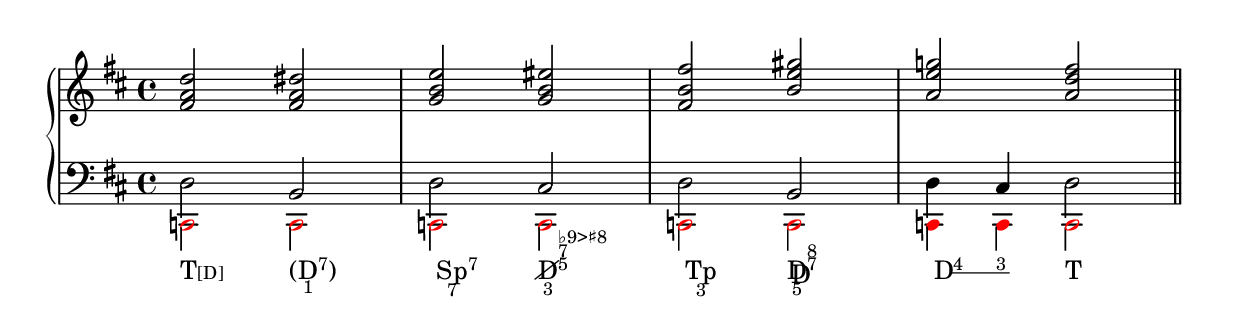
% cadenca-method-two.ly :- for demonstrating the use of harmonyli.ly
% Copyright (c) 2019 Karsten Reincke, 
%

% This file is distributed under the terms of the MIT license:
% --------------------------------------
% Copyright 2019 Karsten Reincke (Frankfurt)

% Permission is hereby granted, free of charge, to any person obtaining a copy 
% of this software and associated documentation files (the "Software"), to deal 
% in the Software without restriction, including without limitation the rights 
% to use, copy, modify, merge, publish, distribute, sublicense, and/or sell 
% copies of the Software, and to permit persons to whom the Software is 
% furnished to do so, subject to the following conditions:

% The above copyright notice and this permission notice shall be included in all 
% copies or substantial portions of the Software.

% THE SOFTWARE IS PROVIDED "AS IS", WITHOUT WARRANTY OF ANY KIND, EXPRESS OR 
% IMPLIED, INCLUDING BUT NOT LIMITED TO THE WARRANTIES OF MERCHANTABILITY, 
% FITNESS FOR A PARTICULAR PURPOSE AND NONINFRINGEMENT. IN NO EVENT SHALL THE 
% AUTHORS OR COPYRIGHT HOLDERS BE LIABLE FOR ANY CLAIM, DAMAGES OR OTHER 
% LIABILITY, WHETHER IN AN ACTION OF CONTRACT, TORT OR OTHERWISE, ARISING 
% FROM, OUT OF OR IN CONNECTION WITH THE SOFTWARE OR THE USE OR OTHER DEALINGS 
% IN THE SOFTWARE.

\version "2.18.2"
% harmonyli.ly :- a library for inserting Functional Harmony Analysis Symbols 
% into musical scores encoded in and created by LilyPOnd
%
% Copyright (c) 2019 Karsten Reincke, Frankfurt, Hans Blum
%
% This file is distributed either under the terms of the MIT license or under 
% the terms of the GPLv3 license. Feel free to choose the distribution method 
% you prefer by deleting the unsuitable licensing statement (Don't delete both): 
%
% (a) If you want to use it under the terms of the MIT license erase the 
%     following GPLv3 licensing statement:
% (b) If you want to use harmonyli.ly under the terms of the GPLv2 license
%      erase the following MIT license text
%
% GPLv3-Licensing Statement
% -------------------------

% This program is free software: you can redistribute it and/or modify
% it under the terms of the GNU General Public License as published by
% the Free Software Foundation, either version 3 of the License, or
% (at your option) any later version.

% This program is distributed in the hope that it will be useful,
% but WITHOUT ANY WARRANTY; without even the implied warranty of
% MERCHANTABILITY or FITNESS FOR A PARTICULAR PURPOSE.  See the
% GNU General Public License for more details.

% You should have received a copy of the GNU General Public License
% along with this program.  If not, see <https://www.gnu.org/licenses/>.

% MIT-License and Licensing Statement
% --------------------------------------
% Copyright 2019 Karsten Reincke, Frankfurt

% Permission is hereby granted, free of charge, to any person 
% obtaining a copy of this software and associated documentation 
% files (the "Software"), to deal in the Software without 
% restriction, including without limitation the rights to use, 
% copy, modify, merge, publish, distribute, sublicense, and/or sell 
% copies of the Software, and to permit persons to whom the 
% Software is furnished to do so, subject to the following conditions:

% The above copyright notice and this permission notice shall be 
% included in all copies or substantial portions of the Software.

% THE SOFTWARE IS PROVIDED "AS IS", WITHOUT WARRANTY OF ANY KIND, 
% EXPRESS OR IMPLIED, INCLUDING BUT NOT LIMITED TO THE WARRANTIES 
% OF MERCHANTABILITY, FITNESS FOR A PARTICULAR PURPOSE AND 
% NONINFRINGEMENT. IN NO EVENT SHALL THE AUTHORS OR COPYRIGHT 
% HOLDERS BE LIABLE FOR ANY CLAIM, DAMAGES OR OTHER LIABILITY, 
% WHETHER IN AN ACTION OF CONTRACT, TORT OR OTHERWISE, ARISING 
% FROM, OUT OF OR IN CONNECTION WITH THE SOFTWARE OR THE USE 
% OR OTHER DEALINGS IN THE SOFTWARE.
%
% Some Compliance Hints: 
% ----------------------
% (A) MIT Usage
% -------------
% (1) For using harmonyli.ly compliantly it is sufficient if the
% MIT license text is part of this file.
% (2) For modifying harmonyli.ly compliantly or for using part of
% it, it is sufficient if the MIT license text is included in 
% all copies or substantial portions
% (3) Under the terms of the MIT license you may use harmonyli.ly
% as part of your overarching work and you may distribute this
% overarching complex as whole under any license you want. But
% you may not erase the MIT license text in this file or in
% all derived files - just as the MIT license requires:
%
% The above copyright notice and this permission notice shall be 
% included in all copies or substantial portions of the Software.
%
% (B) GPLv3 Usage
% ---------------
% If you prefer to distribute harmonyli.ly under the terms of the
% GPLv3, then you have to fulfill all requirements of the GPLv3,
% especially those of §4 and §5 (strong copyleft effect and so on)
% and those of §6 (Conveying Non-Source Forms)
%
%%%%%%%%%%%%%%%%%%%%%%%%%%%%%%%%%%%%%%%%%%%%%%%%%%%%%%%%%%%%%%%%%%%%

% Reference to groundwork
% -----------------------
% harmonyli.ly heavily uses ideas and code of Klaus Blum's groundwork which has 
% been published in the 'Lilypond Snippet Repository':
% -> http://lsr.di.unimi.it/LSR/Item?id=967
%
% In a mail from Nov. the 4th 2019 Klaus Blum explicitly approved that he 
% a) distributes his code under the terms of the (American) public domain 
% b) agrees to use his file as groundwork for harmonyli.ly
% c) to distribute the result under the terms of of a dual-license: the user 
%    shall be enabled to choose whether he wants to use it under the terms
%   of the GPLv3 or the MIT
%
% Just as Klaus Blum's groundwork, also harmonyli.ly uses some explanations of 
% Neil Puttock by which he described the use text span engraver.
% -> http://www.mail-archive.com/lilypond-user%40gnu.org/msg60732.html
%%%%%%%%%%%%%%%%%%%%%%%%%%%%%%%%%%%%%%%%%%%%%%%%%%%%%%%%%%%%%%%%%%%%

\version "2.18.2"

%%%%%%%%%%%%%%%%%%%%%%%%%%%%%%%%%%%%%%%%%%%%%%%%%%%%%%%%%%%%%%%%%%%%%%
% Definition using the EBNF to formally describe the structure of a
% Functional Harmony Analysis Symbol ( = part of the functional harmony theory)
% 
% FHAS ::= {x},(cRS|RS),{DV} { BN }, { SN }, {AN, {AN, {AN, {AN, {AN}}}}}, {CT} {FS}
%
% cRS ::= RS,DV /* not separated by a blank */
%
%  RS ::= 'T' | 't' | 'S' | 's' | 'SS' | 'D' | 'd' | 'DD' 
%
%  DV ::= 'p' | 'P' | 'g' | 'G' | 
%
%   x ::= 'x' /* cross thought the RS */ 
%
%  BN ::= '1', ... ,'7'
%  SN ::= AN
%  AN ::= '1', ... ,'12'
%  CT ::= 'c', 'cis', ... 'h' | cRS
%
% Note: this is a syntactical definition. There is a semantical restriction
% which cannot easily be expressed by a context free grammar. The condition
% is 'AN1 < AN2 < AN3 < AN4 < AN5'. Therefore we only use the symbol AN
%
% Note: This definition also allows to express some a bit esoteric analyze 
% results like (Double Dominant or Double Sub dominant or Tonika,... relative
% counter relative) without no root tone / note. It depends on the context
% (and the viewpoint of the analyzer), which of them are semantically adequate.  
%%%%%%%%%%%%%%%%%%%%%%%%%%%%%%%%%%%%%%%%%%%%%%%%%%%%%%%%%%%%%%%%%%%%%%%%%%%

%%%%%%%%%%%%%%%%%%%%%%%%%%%%%%%%%%%%%%%%%%%%%%%%%%%%%%%%%%%%%%%%%%%%%%%%%%%
% Some implementation details:
% We refer to the parts of a RFS by the following identifiers:
%
%                                                        5 added note number = e | e5
%                                                        4 added note number = d | d4
%                                                        3 added note number = c | c3
%                           Sopran-Note-Number = S | SN  2 added note number = b | b2
%  fillstring = fsr | FSr   Riemann-Symbol = RS          1 added note number = a | a1  fillstring = fsr | FSr
%                           Bass-Note-Number = B | BN
% 
%
% This harmonyli.ly offers 3 interfaces:
%
% A) The basic method of harmonyli.ly is 'rfs' (riemann functional symbol). It 
% expects all elements of an RFS at a specific position and none of them may be 
% forgotten. If any of elements shall not be used, then the respective argument 
% must contain a "".
%
% Advantage: The analyzer gets the complete freedom to create his own version.
% Disadvantage: He must respect all details for not getting surprising results
% 
% B) The core method of harmonyli.ly is the method 'RFS'. It takes the naked 
% Riemann Symbol (like T, Tp, S, D, ...) and a list of pairs using the values of 
% BNoteKey, SNoteKey, ... as keys and as value any string / markup the user 
% wants to insert into the Riemann Function Symbol
%
% On this level, there exist 4 variants:
%   a) the method RFS - as described above
%   b) the method dRFS :- doubling the root RS symbol
%   c) the method xRFS :- crossing out the root RS symbol
%   d) the method xdRFS :- crossing out the doubled root RS symbol 
%
% Advantage: The analyzer may ignore the key value pairs he do not need.
% Disadvantage: He must know / respect the syntax of an association list
%
% C) Finally harmonyli.ly offers some often used instantiations of RFS
% as prepared functions
%
% Advantage: It is simple to insert such fixed RFS.
% Disadvantage: Not all RFS are delivered as fixed RFS
%%%%%%%%%%%%%%%%%%%%%%%%%%%%%%%%%%%%%%%%%%%%%%%%%%%%%%%%%%%%%%%%%%%%%%%%%%%%




%%%%%%%%%%%%%%%%%%%%%%%%%%%%%%%%%%%%%%%%%%%%%%%%%%%%%%%%%%%%%%%%%%%%%%%%%%
%
% About some special features
%
% (1) intermediary dominant and intermediary sections
% -----------------------------------------------
% Sometimes, the musicologist wants to express that in an intermediary section
% all chords function with respect to an intermediary harmonical focus instead
% being described with respect to the basic tone. 
% 
% The most simple example for such an intermediary section is the 'intermediary 
% dominant' (in German: 'Zwischendominante): It is not the dominant of the (
% keynote) tonic, but the dominant of the following chord.

% Moreover, sometimes the chord to which an intermediary section is refered
% does not close the section but is replaced by a functional equivalent. A
% famous example is the 'deceptive cadence' as closure of such an intermediary
% section.

% Hence, sometimes the musicologist does not only want to express that he reads
% a succession of chords as an intermediary section, he also want to explicitly
% name the assumed harmonical focus.

% For that purpose harmonyli.ly offers rows of intermediary chords:
%
% IntermediarySection ::- 'initIntermediaryArea' RFS+ closingRFS
%                 RFS ::- /* see above */
%          closingRFS ::- RFS with special parameter 'Context'
%
%
% (2) ZoomAnalyses
% ----------------
%
% In theoretical harmonical analyses often each analysis symbol refers to one 
% chord. In practical harmoncal analyses the analysis symbols refer to rows of 
% tones which are treated as passing notes.

% But sometimes, the musicologist does not want to ignore some shorter notes.
% Instead of this, he wants to increase the granularity of his symbols by
% integrating such 'detail notes' into his symbol. He wants to zoom into the
% the score.
%
% The most known example is the suspended chord as for example
%   6>5
%   4>3
%  D 
%
% For enabling musicologists to express such details, harmonyli.ly offers
% ZoomAreas. ZoomAreas use one pure Riemann Symbol for all chords, and the
% differences of the cords are described by numbers referring to the base tone
% of the chord
%
% ZoomArea ::- 
%     'initZoomArea' 
%     'setZoomRoot' 
%     'openZoomArea'
%     'setZoomSuccessor'+
%     'closeZoomArea'
%%%%%%%%%%%%%%%%%%%%%%%%%%%%%%%%%%%%%%%%%%%%%%%%%%%%%%%%%%%%%%%%%%%%%%%%%%%%%


% harmonyli.ly config area

% ImInfix

#(define imInfix "")


% ---------------------------------------------------------------------
% Harmonyli Interface No 1: The basic method for inserting all manually
% ---------------------------------------------------------------------

 
#(define-markup-command (has layout props RS SN BN aN bN cN dN eN CT fstl fstr)
  (markup? markup? markup? markup? markup? markup? markup? markup? markup? markup? markup?)
  (let* ((lCT (string-append "[" CT "]")))
    (if (equal? CT "")(set! lCT ""))
    (interpret-markup layout props
     #{
       \markup{
         \concat {
           $fstl
           \override #'(baseline-skip . 1.4)
           \center-column {
             \override #`(direction . ,UP)
             \override #'(baseline-skip . 2.0)
             \dir-column {
               \halign #CENTER
                \concat { $RS \tiny {  $lCT  } }
               \tiny
               \halign #CENTER
               $SN
             }
             \tiny
             $BN
           }
           \tiny
           \override #`(direction . ,UP)
           \override #'(baseline-skip . 0.8)
           \dir-column {
             " "
             {
               \override #`(direction . ,UP)
               \override #'(baseline-skip . 1.3)
               \dir-column { $aN  $bN $cN $dN $eN }
             }
           }
           $fstr
         }
       }
     #}
 )))
 

#(define-markup-command 
  (flosx layout props 
    RSl SNl BNl aNl bNl cNl dNl eNl CTl fstll fstrl
    RSr SNr BNr aNr bNr cNr dNr eNr CTr fstlr fstrr
    )
  ( markup? markup? markup? markup? markup? markup? markup? markup? markup?
    markup? markup? markup? markup? markup? markup? markup? markup? markup?
    markup? markup? markup? markup?
  )

    (interpret-markup layout props
     #{
        \markup{
          \box
          \concat {
            \has #RSl #SNl #BNl #aNl #bNl #cNl #dNl #eNl #CTl $fstll $fstrl
            " ⇨ "
            \has #RSr #SNr #BNr #aNr #bNr #cNr #dNr #eNr #CTr $fstlr $fstrr
          }      
        }
     #}
 ))
 
% ------------------------------------------------------------------------------
% Harmonyli Interface No 2.A: The core method for inserting only relevant values
% ------------------------------------------------------------------------------

#(define BNoteKey "B")
#(define SNoteKey "S")
#(define aNoteKey "a")
#(define bNoteKey "b")
#(define cNoteKey "c")
#(define dNoteKey "d")
#(define eNoteKey "e")
% LÖSCHEN DEPRECATED
% #(define fsKey "f")
% LÖSCHEN DEPRECATED
#(define fsKeyL "fl")
#(define fsKeyR "fr")

#(define RsSpec "T")
#(define RsCont "C")

#(define NBNoteKey "nB")
#(define NSNoteKey "nS")
#(define NaNoteKey "na")
#(define NbNoteKey "nb")
#(define NcNoteKey "nc")
#(define NdNoteKey "nd")
#(define NeNoteKey "ne")
#(define NRsSpec "nT")
#(define NRsCont "nC")
#(define NfsKeyL "nfl")
#(define NfsKeyR "nfr")

#(define BNoteDValue "")
#(define SNoteDValue "")
#(define aNoteDValue "")
#(define bNoteDValue "")
#(define cNoteDValue "")
#(define dNoteDValue "")
#(define eNoteDValue "")
#(define fsDValue "") 
#(define RsSpecDValue "")
#(define RsContDValue "")

% The RS can be crossed out and or doubled To express the combinations
% we invent a parameter RS taking the values [ n (normal) | x | d | xd ]
% x

% evaluating the arguments:
% gets the associatedList and the key of the wanted RFS element
% if any pair in the list contains the key, it returns the value
% defined in the pair, otherwise it returns the default value
#(define (assign keyValue assocList defaultValue)
  (string? list?)
  (let* ((localPair (assoc keyValue assocList)))
    (if localPair (cdr localPair) defaultValue)
  )
)

% INTERFACE 2.A
% returns the Riemann Function Symbol as markup
#(define-markup-command (setHas layout props RS AL)
  (markup? list?)
  (let*
    ( 
      (lRS (assign RsSpec AL RsSpecDValue ))
      (lBN (assign BNoteKey AL BNoteDValue))
      (lSN (assign SNoteKey AL SNoteDValue))
      (laN (assign aNoteKey AL aNoteDValue))
      (lbN (assign bNoteKey AL bNoteDValue))
      (lcN (assign cNoteKey AL cNoteDValue))
      (ldN (assign dNoteKey AL dNoteDValue))
      (leN (assign eNoteKey AL eNoteDValue))
      (lCT (assign RsCont AL RsContDValue))
      (lFSl (assign fsKeyL AL fsDValue))
      (lFSr (assign fsKeyR AL fsDValue))
    )
  
    (interpret-markup layout props
      (cond
        ( (equal? lRS "d")
          #{
             \markup \has \double #RS #lSN #lBN  #laN #lbN #lcN #ldN #leN #lCT #lFSl #lFSr 
          #}
        )
        ( (equal? lRS "x")
          #{
             \markup \has \crossout #RS #lSN #lBN  #laN #lbN #lcN #ldN #leN #lCT #lFSl #lFSr
          #}
        )
        ( (equal? lRS "xd")
          #{
             \markup \has \crossout \double #RS #lSN #lBN  #laN #lbN #lcN #ldN #leN #lCT #lFSl #lFSr
          #}
        )
        ( (equal? lRS "dx")
          #{
             \markup \has \crossout \double #RS #lSN #lBN  #laN #lbN #lcN #ldN #leN #lCT #lFSl #lFSr
          #}
        )
        ( else
          #{
             \markup \has #RS #lSN #lBN  #laN #lbN #lcN #ldN #leN #lCT #lFSl #lFSr
          #}
        )
      )
    )
   )
 )

% INTERFACE 2.A
% returns the Riemann Function Symbol as markup
#(define-markup-command (setFLAS layout props RSl RSr AL)
  (markup? markup? list?)
  (let*
    ( (lBNl (assign BNoteKey AL BNoteDValue))
      (lSNl (assign SNoteKey AL SNoteDValue))
      (laNl (assign aNoteKey AL aNoteDValue))
      (lbNl (assign bNoteKey AL bNoteDValue))
      (lcNl (assign cNoteKey AL cNoteDValue))
      (ldNl (assign dNoteKey AL dNoteDValue))
      (leNl (assign eNoteKey AL eNoteDValue))
      (lRSl (assign RsSpec AL RsSpecDValue ))
      (lCTl (assign RsCont AL RsContDValue)) 
      (lFSll (assign fsKeyL AL fsDValue))
      (lFSrl (assign fsKeyR AL fsDValue))
           
      (lBNr (assign NBNoteKey AL BNoteDValue))
      (lSNr (assign NSNoteKey AL SNoteDValue))
      (laNr (assign NaNoteKey AL aNoteDValue))
      (lbNr (assign NbNoteKey AL bNoteDValue))
      (lcNr (assign NcNoteKey AL cNoteDValue))
      (ldNr (assign NdNoteKey AL dNoteDValue))
      (leNr (assign NeNoteKey AL eNoteDValue))
      (lRSr (assign NRsSpec AL RsSpecDValue ))
      (lCTr (assign NRsCont AL RsContDValue))      
      (lFSlr (assign NfsKeyL AL fsDValue))
      (lFSrr (assign NfsKeyR AL fsDValue))
    )
  
    (interpret-markup layout props
      (cond
        ;; ---------- combinations with left double
        ( (and (equal? lRSl "d") (equal? lRSr "d"))
          #{
             \markup \flosx 
                \double #RSl #lSNl #lBNl  #laNl #lbNl #lcNl #ldNl #leNl #lCTl #lFSll #lFSrl
                \double #RSr #lSNr #lBNr  #laNr #lbNr #lcNr #ldNr #leNr #lCTr #lFSlr #lFSrr
          #}
        )
        ( (and (equal? lRSl "d") (equal? lRSr "x"))
          #{
             \markup \flosx   
                \double #RSl #lSNl #lBNl  #laNl #lbNl #lcNl #ldNl #leNl #lCTl #lFSll #lFSrl
                \crossout #RSr #lSNr #lBNr  #laNr #lbNr #lcNr #ldNr #leNr #lCTr #lFSlr #lFSrr             
          #}
        )
         ( (and (equal? lRSl "d") (equal? lRSr "dx"))
          #{
             \markup \flosx   
                \double #RSl #lSNl #lBNl  #laNl #lbNl #lcNl #ldNl #leNl #lCTl #lFSll #lFSrl
                \crossout \double #RSr #lSNr #lBNr  #laNr #lbNr #lcNr #ldNr #leNr #lCTr #lFSlr #lFSrr             
          #}
        )
         ( (and (equal? lRSl "d") (equal? lRSr "xd"))
          #{
             \markup \flosx  
                \double #RSl #lSNl #lBNl  #laNl #lbNl #lcNl #ldNl #leNl #lCTl #lFSll #lFSrl
                \crossout \double #RSr #lSNr #lBNr  #laNr #lbNr #lcNr #ldNr #leNr #lCTr #lFSlr #lFSrr             
          #}
        )
        ( (and (equal? lRSl "d") (equal? lRSr ""))
          #{
             \markup \flosx  
                \double #RSl #lSNl #lBNl  #laNl #lbNl #lcNl #ldNl #leNl #lCTl #lFSll #lFSrl
                #RSr #lSNr #lBNr  #laNr #lbNr #lcNr #ldNr #leNr #lCTr #lFSlr #lFSrr             
          #}
        )
        ;; ---------- combinations with left crossout
        ( (and (equal? lRSl "x") (equal? lRSr "d"))
          #{
             \markup \flosx  
                \crossout #RSl #lSNl #lBNl  #laNl #lbNl #lcNl #ldNl #leNl #lCTl #lFSll #lFSrl
                \double #RSr #lSNr #lBNr  #laNr #lbNr #lcNr #ldNr #leNr #lCTr #lFSlr #lFSrr             
          #}
        )
        ( (and (equal? lRSl "x") (equal? lRSr "x"))
          #{
             \markup \flosx  
                \crossout #RSl #lSNl #lBNl  #laNl #lbNl #lcNl #ldNl #leNl #lCTl #lFSll #lFSrl
                \crossout #RSr #lSNr #lBNr  #laNr #lbNr #lcNr #ldNr #leNr #lCTr #lFSlr #lFSrr             
          #}
        )
         ( (and (equal? lRSl "x") (equal? lRSr "dx"))
          #{
             \markup \flosx  
                \crossout #RSl #lSNl #lBNl  #laNl #lbNl #lcNl #ldNl #leNl #lCTl #lFSll #lFSrl
                \crossout \double #RSr #lSNr #lBNr  #laNr #lbNr #lcNr #ldNr #leNr #lCTr #lFSlr #lFSrr             
          #}
        )
         ( (and (equal? lRSl "x") (equal? lRSr "xd"))
          #{
             \markup \flosx  
                \crossout #RSl #lSNl #lBNl  #laNl #lbNl #lcNl #ldNl #leNl #lCTl #lFSll #lFSrl
                \crossout \double #RSr #lSNr #lBNr  #laNr #lbNr #lcNr #ldNr #leNr #lCTr #lFSlr #lFSrr             
          #}
        )
        ( (and (equal? lRSl "x") (equal? lRSr ""))
          #{
             \markup \flosx  
                \crossout #RSl #lSNl #lBNl  #laNl #lbNl #lcNl #ldNl #leNl #lCTl #lFSll #lFSrl
                #RSr #lSNr #lBNr  #laNr #lbNr #lcNr #ldNr #leNr #lCTr #lFSlr #lFSrr             
          #}
        )
        ;; ---------- combinations with left crossout double (dx)
        ( (and (equal? lRSl "dx") (equal? lRSr "d"))
          #{
             \markup \flosx  
                \crossout \double #RSl #lSNl #lBNl  #laNl #lbNl #lcNl #ldNl #leNl #lCTl #lFSll #lFSrl
                \double #RSr #lSNr #lBNr  #laNr #lbNr #lcNr #ldNr #leNr #lCTr #lFSlr #lFSrr             
          #}
        )
        ( (and (equal? lRSl "dx") (equal? lRSr "x"))
          #{
             \markup \flosx  
                \crossout \double #RSl #lSNl #lBNl  #laNl #lbNl #lcNl #ldNl #leNl #lCTl #lFSll #lFSrl
                \crossout #RSr #lSNr #lBNr  #laNr #lbNr #lcNr #ldNr #leNr #lCTr #lFSlr #lFSrr             
          #}
        )
         ( (and (equal? lRSl "dx") (equal? lRSr "dx"))
          #{
             \markup \flosx  
                \crossout \double #RSl #lSNl #lBNl  #laNl #lbNl #lcNl #ldNl #leNl #lCTl #lFSll #lFSrl
                \crossout \double #RSr #lSNr #lBNr  #laNr #lbNr #lcNr #ldNr #leNr #lCTr #lFSlr #lFSrr             
          #}
        )
         ( (and (equal? lRSl "dx") (equal? lRSr "xd"))
          #{
             \markup \flosx  
                \crossout \double #RSl #lSNl #lBNl  #laNl #lbNl #lcNl #ldNl #leNl #lCTl #lFSll #lFSrl
                \crossout \double #RSr #lSNr #lBNr  #laNr #lbNr #lcNr #ldNr #leNr #lCTr #lFSlr #lFSrr             
          #}
        )
        ( (and (equal? lRSl "dx") (equal? lRSr ""))
          #{
             \markup \flosx  
                \crossout \double #RSl #lSNl #lBNl  #laNl #lbNl #lcNl #ldNl #leNl #lCTl #lFSll #lFSrl
                #RSr #lSNr #lBNr  #laNr #lbNr #lcNr #ldNr #leNr #lCTr #lFSlr #lFSrr             
          #}
        )
        ;; ---------- combinations with left crossout double (xd)
        ( (and (equal? lRSl "xd") (equal? lRSr "d"))
          #{
             \markup \flosx  
                \crossout \double #RSl #lSNl #lBNl  #laNl #lbNl #lcNl #ldNl #leNl #lCTl #lFSll #lFSrl
                \double #RSr #lSNr #lBNr  #laNr #lbNr #lcNr #ldNr #leNr #lCTr #lFSlr #lFSrr             
          #}
        )
        ( (and (equal? lRSl "xd") (equal? lRSr "x"))
          #{
             \markup \flosx  
                \crossout \double #RSl #lSNl #lBNl  #laNl #lbNl #lcNl #ldNl #leNl #lCTl #lFSll #lFSrl
                \crossout #RSr #lSNr #lBNr  #laNr #lbNr #lcNr #ldNr #leNr #lCTr #lFSlr #lFSrr             
          #}
        )
         ( (and (equal? lRSl "xd") (equal? lRSr "dx"))
          #{
             \markup \flosx  
                \crossout \double #RSl #lSNl #lBNl  #laNl #lbNl #lcNl #ldNl #leNl #lCTl #lFSll #lFSrl
                \crossout \double #RSr #lSNr #lBNr  #laNr #lbNr #lcNr #ldNr #leNr #lCTr #lFSlr #lFSrr             
          #}
        )
         ( (and (equal? lRSl "xd") (equal? lRSr "xd"))
          #{
             \markup \flosx  
                \crossout \double #RSl #lSNl #lBNl  #laNl #lbNl #lcNl #ldNl #leNl #lCTl #lFSll #lFSrl
                \crossout \double #RSr #lSNr #lBNr  #laNr #lbNr #lcNr #ldNr #leNr #lCTr #lFSlr #lFSrr             
          #}
        )
        ( (and (equal? lRSl "xd") (equal? lRSr ""))
          #{
             \markup \flosx  
                \crossout \double #RSl #lSNl #lBNl  #laNl #lbNl #lcNl #ldNl #leNl #lCTl #lFSll #lFSrl
                #RSr #lSNr #lBNr  #laNr #lbNr #lcNr #ldNr #leNr #lCTr #lFSlr #lFSrr             
          #}
        )
        ;; ---------- combinations with left pure
        ( (and (equal? lRSl "") (equal? lRSr "d"))
          #{
             \markup \flosx  
                #RSl #lSNl #lBNl  #laNl #lbNl #lcNl #ldNl #leNl #lCTl #lFSll #lFSrl
                \double #RSr #lSNr #lBNr  #laNr #lbNr #lcNr #ldNr #leNr #lCTr #lFSlr #lFSrr             
          #}
        )
        ( (and (equal? lRSl "") (equal? lRSr "x"))
          #{
             \markup \flosx  
                #RSl #lSNl #lBNl  #laNl #lbNl #lcNl #ldNl #leNl #lCTl #lFSll #lFSrl
                \crossout #RSr #lSNr #lBNr  #laNr #lbNr #lcNr #ldNr #leNr #lCTr #lFSlr #lFSrr             
          #}
        )
         ( (and (equal? lRSl "") (equal? lRSr "dx"))
          #{
             \markup \flosx  
                #RSl #lSNl #lBNl  #laNl #lbNl #lcNl #ldNl #leNl #lCTl #lFSll #lFSrl
                \crossout \double #RSr #lSNr #lBNr  #laNr #lbNr #lcNr #ldNr #leNr #lCTr #lFSlr #lFSrr             
          #}
        )
         ( (and (equal? lRSl "") (equal? lRSr "xd"))
          #{
             \markup \flosx  
                #RSl #lSNl #lBNl  #laNl #lbNl #lcNl #ldNl #leNl #lCTl #lFSll #lFSrl
                \crossout \double #RSr #lSNr #lBNr  #laNr #lbNr #lcNr #ldNr #leNr #lCTr #lFSlr #lFSrr             
          #}
        )

        ( else
          #{
             \markup \flosx 
                #RSl #lSNl #lBNl  #laNl #lbNl #lcNl #ldNl #leNl #lCTl #lFSll #lFSrl
                #RSr #lSNr #lBNr  #laNr #lbNr #lcNr #ldNr #leNr #lCTr #lFSlr #lFSrr             
         #}
        )
      )
    )
   )
 )

% ------------------------------------------------------------------------------
% Harmonyli Interface No 2.B: Functions to use intermediary areas
% ------------------------------------------------------------------------------

% returns the Riemann Function Symbol as markup
#(define-markup-command (setImHas layout props RS AL)
  (markup? list?)
  (let*
    ( (lBN (assign BNoteKey AL BNoteDValue))
      (lSN (assign SNoteKey AL SNoteDValue))
      (laN (assign aNoteKey AL aNoteDValue))
      (lbN (assign bNoteKey AL bNoteDValue))
      (lcN (assign cNoteKey AL cNoteDValue))
      (ldN (assign dNoteKey AL dNoteDValue))
      (leN (assign eNoteKey AL eNoteDValue))
      (lRS (assign RsSpec AL RsSpecDValue ))
      (lCT (assign RsCont AL RsContDValue))
      (lFSl (assign fsKeyL AL fsDValue))
      (lFSr (assign fsKeyR AL fsDValue))
    )
    (set! lFSl (string-append lFSl "(" imInfix  ))
    (set! lFSr (string-append imInfix  ")" lFSr ))
    (interpret-markup layout props
      (cond
        ( (equal? lRS "d")
          #{
             \markup \has \double #RS #lSN #lBN  #laN #lbN #lcN #ldN #leN #lCT #lFSl #lFSr
          #}
        )
        ( (equal? lRS "x")
          #{
             \markup \has \crossout #RS #lSN #lBN  #laN #lbN #lcN #ldN #leN #lCT #lFSl #lFSr
          #}
        )
        ( (equal? lRS "xd")
          #{
             \markup \has \crossout \double #RS #lSN #lBN  #laN #lbN #lcN #ldN #leN #lCT #lFSl #lFSr
          #}
        )
        ( (equal? lRS "dx")
          #{
             \markup \has \crossout \double #RS #lSN #lBN  #laN #lbN #lcN #ldN #leN #lCT #lFSl #lFSr
          #}
        )
        ( else
          #{
             \markup \has #RS #lSN #lBN  #laN #lbN #lcN #ldN #leN #lCT #lFSl #lFSr
          #}
        )
      )
    )
   )
 )

% returns the Riemann Function Symbol as markup
#(define-markup-command (openImRow layout props RS AL)
  (markup? list?)
  (let*
    ( (lBN (assign BNoteKey AL BNoteDValue))
      (lSN (assign SNoteKey AL SNoteDValue))
      (laN (assign aNoteKey AL aNoteDValue))
      (lbN (assign bNoteKey AL bNoteDValue))
      (lcN (assign cNoteKey AL cNoteDValue))
      (ldN (assign dNoteKey AL dNoteDValue))
      (leN (assign eNoteKey AL eNoteDValue))
      (lRS (assign RsSpec AL RsSpecDValue ))
      (lCT (assign RsCont AL RsContDValue))
      (lFSl (assign fsKeyL AL fsDValue))
      (lFSr (assign fsKeyR AL fsDValue))
    )
    (set! lFSl (string-append lFSl "(" imInfix ))
    (interpret-markup layout props
      (cond
        ( (equal? lRS "d")
          #{
             \markup \has \double #RS #lSN #lBN  #laN #lbN #lcN #ldN #leN #lCT #lFSl #lFSr
          #}
        )
        ( (equal? lRS "x")
          #{
             \markup \has \crossout #RS #lSN #lBN  #laN #lbN #lcN #ldN #leN #lCT #lFSl #lFSr
          #}
        )
        ( (equal? lRS "xd")
          #{
             \markup \has \crossout \double #RS #lSN #lBN  #laN #lbN #lcN #ldN #leN #lCT #lFSl #lFSr
          #}
        )
        ( (equal? lRS "dx")
          #{
             \markup \has \crossout \double #RS #lSN #lBN  #laN #lbN #lcN #ldN #leN #lCT #lFSl #lFSr
          #}
        )
        ( else
          #{
             \markup \has #RS #lSN #lBN  #laN #lbN #lcN #ldN #leN #lCT #lFSl #lFSr
          #}
        )
      )
    )
   )
 )

% returns the Riemann Function Symbol as markup
#(define-markup-command (closeImRow layout props RS AL)
  (markup? list?)
  (let*
    ( (lBN (assign BNoteKey AL BNoteDValue))
      (lSN (assign SNoteKey AL SNoteDValue))
      (laN (assign aNoteKey AL aNoteDValue))
      (lbN (assign bNoteKey AL bNoteDValue))
      (lcN (assign cNoteKey AL cNoteDValue))
      (ldN (assign dNoteKey AL dNoteDValue))
      (leN (assign eNoteKey AL eNoteDValue))
      (lRS (assign RsSpec AL RsSpecDValue ))
      (lCT (assign RsCont AL RsContDValue))
      (lFSl (assign fsKeyL AL fsDValue))
      (lFSr (assign fsKeyR AL fsDValue))
    )
    (set! lFSr (string-append imInfix ")" lFSr ))
    (interpret-markup layout props
      (cond
        ( (equal? lRS "d")
          #{
             \markup \has \double #RS #lSN #lBN  #laN #lbN #lcN #ldN #leN #lCT #lFSl #lFSr
          #}
        )
        ( (equal? lRS "x")
          #{
             \markup \has \crossout #RS #lSN #lBN  #laN #lbN #lcN #ldN #leN #lCT #lFSl #lFSr
          #}
        )
        ( (equal? lRS "xd")
          #{
             \markup \has \crossout \double #RS #lSN #lBN  #laN #lbN #lcN #ldN #leN #lCT #lFSl #lFSr
          #}
        )
        ( (equal? lRS "dx")
          #{
             \markup \has \crossout \double #RS #lSN #lBN  #laN #lbN #lcN #ldN #leN #lCT #lFSl #lFSr
          #}
        )
        ( else
          #{
             \markup \has #RS #lSN #lBN  #laN #lbN #lcN #ldN #leN #lCT #lFSl #lFSr
          #}
        )
      )
    )
   )
 )

% ------------------------------------------------------------------------------
% Harmonyli Interface No 2.C: Functions to use zoom in analyses
% ------------------------------------------------------------------------------

initTextSpan =
#(define-music-function (parser location fText) (string?)
   #{
     \once \override TextSpanner #'direction = #DOWN
     \once \override TextSpanner #'style = #'line
     \once \override TextSpanner #'outside-staff-priority = ##f
     \once \override TextSpanner #'padding = #-0.6 % sets the distance of the line from the lyrics
     \once \override TextSpanner #'bound-details =
     #`((left . ((Y . 0)
                 (padding . 0)
                 (attach-dir . ,LEFT)))
        (left-broken . ((end-on-note . #t)))
        (right . ((Y . 0)
                  (padding . 0)
                  (attach-dir . ,RIGHT))))
     \once \override TextSpanner.bound-details.left.text = $fText
   #})


#(define-markup-command (openZoomRow layout props RS AL)
  (markup? list?)
  (let*
    ( (lBN (assign BNoteKey AL BNoteDValue))
      (lSN (assign SNoteKey AL SNoteDValue))
      (laN (assign aNoteKey AL aNoteDValue))
      (lbN (assign bNoteKey AL bNoteDValue))
      (lcN (assign cNoteKey AL cNoteDValue))
      (ldN (assign dNoteKey AL dNoteDValue))
      (leN (assign eNoteKey AL eNoteDValue))
      (lRS (assign RsSpec AL RsSpecDValue ))
      (lCT (assign RsCont AL RsContDValue))
      (lFSl (assign fsKeyL AL fsDValue))
      (lFSr (assign fsKeyR AL fsDValue))
    )
 
    (interpret-markup layout props
      (cond
        ( (equal? lRS "d")
          #{
             \markup \has \double #RS #lSN #lBN  #laN #lbN #lcN #ldN #leN #lCT #lFSl #lFSr
          #}
        )
        ( (equal? lRS "x")
          #{
             \markup \has \crossout #RS #lSN #lBN  #laN #lbN #lcN #ldN #leN #lCT #lFSl #lFSr
          #}
        )
        ( (equal? lRS "xd")
          #{
             \markup \has \crossout \double #RS #lSN #lBN  #laN #lbN #lcN #ldN #leN #lCT #lFSl #lFSr
          #}
        )
        ( (equal? lRS "dx")
          #{
             \markup \has \crossout \double #RS #lSN #lBN  #laN #lbN #lcN #ldN #leN #lCT #lFSl #lFSr
          #}
        )
        ( else
          #{
             \markup \has #RS #lSN #lBN  #laN #lbN #lcN #ldN #leN #lCT #lFSl #lFSr
          #}
        )
      )
    )
   )
 )

#(define-markup-command (openImZoomRow layout props RS AL)
  (markup? list?)
  (let*
    ( 
      (lRS (assign RsSpec AL RsSpecDValue ))    
      (lBN (assign BNoteKey AL BNoteDValue))
      (lSN (assign SNoteKey AL SNoteDValue))
      (laN (assign aNoteKey AL aNoteDValue))
      (lbN (assign bNoteKey AL bNoteDValue))
      (lcN (assign cNoteKey AL cNoteDValue))
      (ldN (assign dNoteKey AL dNoteDValue))
      (leN (assign eNoteKey AL eNoteDValue))
      (lCT (assign RsCont AL RsContDValue))
      (lFSl (assign fsKeyL AL fsDValue))
      (lFSr (assign fsKeyR AL fsDValue))
    )
    (set! lFSl (string-append lFSl "(" imInfix ))
    (interpret-markup layout props
      (cond
        ( (equal? lRS "d")
          #{
             \markup \has \double #RS #lSN #lBN  #laN #lbN #lcN #ldN #leN #lCT #lFSl #lFSr
          #}
        )
        ( (equal? lRS "x")
          #{
             \markup \has \crossout #RS #lSN #lBN  #laN #lbN #lcN #ldN #leN #lCT #lFSl #lFSr
          #}
        )
        ( (equal? lRS "xd")
          #{
             \markup \has \crossout \double #RS #lSN #lBN  #laN #lbN #lcN #ldN #leN #lCT #lFSl #lFSr
          #}
        )
        ( (equal? lRS "dx")
          #{
             \markup \has \crossout \double #RS #lSN #lBN  #laN #lbN #lcN #ldN #leN #lCT #lFSl #lFSr
          #}
        )
        ( else
          #{
             \markup \has #RS #lSN #lBN  #laN #lbN #lcN #ldN #leN #lCT #lFSl #lFSr
          #}
        )
      )
    )
   )
 )


#(define-markup-command (expZoomRow layout props AL)
  (list?)
  (let*
    ( (laN (assign aNoteKey AL aNoteDValue))
      (lbN (assign bNoteKey AL bNoteDValue))
      (lcN (assign cNoteKey AL cNoteDValue))
      (ldN (assign dNoteKey AL dNoteDValue))
      (leN (assign eNoteKey AL eNoteDValue))
    )
  
    (interpret-markup layout props
     #{
         \markup \has "" "" "" #laN #lbN #lcN #ldN #leN "" "" ""
     #}
    )
   )
 )


#(define-markup-command (closeIMZoomRow layout props AL)
  (list?)
  (let*
    ( (laN (assign aNoteKey AL aNoteDValue))
      (lbN (assign bNoteKey AL bNoteDValue))
      (lcN (assign cNoteKey AL cNoteDValue))
      (ldN (assign dNoteKey AL dNoteDValue))
      (leN (assign eNoteKey AL eNoteDValue))
      (lFSr (assign fsKeyR AL fsDValue))
    )
    (set! lFSr (string-append imInfix ")" lFSr) )
    (interpret-markup layout props
      #{ \markup \has "" "" ""  #laN #lbN #lcN #ldN #leN "" "" #lFSr #}
    )
   )
 )
% -----------------------------------------------------------------------------
% Harmonyli Interface No 3: Some often used RFS (= instantiation of level 2)
% ------------------------------------------------------------------------------

#(define-markup-command (FHAS layout props rs)
  (markup?)
  (interpret-markup layout props
    #{ \markup \setHas #rs #'() #}
   )
 )


#(define-markup-command (FHASth layout props rs)
  (markup?)
  (interpret-markup layout props
    #{ \markup \setHas #rs #'(("B"."3") ) #}
   )
 ) 
 

#(define-markup-command (Dsept layout props)
  ()
  (interpret-markup layout props
    #{ \markup \setHas "D" #'(("a"."7") ) #}
   )
 )

#(define-markup-command (Dseptnone layout props)
  ()
  (interpret-markup layout props
    #{ \markup \setHas "D" #'(("a"."7")("b"."9")) #}
   )
 )
% ---------------------------------------------------------------
%               Extender lines
% The text parameter "fText" will be placed at the left end of the extender.
% It will only consist of some spaces to move the left end a little forward.
% ---------------------------------------------------------------

fExtend =
#(define-music-function (parser location fText) (string?)
   #{
     \once \override TextSpanner #'direction = #DOWN
     \once \override TextSpanner #'style = #'line
     \once \override TextSpanner #'outside-staff-priority = ##f
     \once \override TextSpanner #'padding = #-0.6 % sets the distance of the line from the lyrics
     \once \override TextSpanner #'bound-details =
     #`((left . ((Y . 0)
                 (padding . 0)
                 (attach-dir . ,LEFT)))
        (left-broken . ((end-on-note . #t)))
        (right . ((Y . 0)
                  (padding . 0)
                  (attach-dir . ,RIGHT))))
     \once \override TextSpanner.bound-details.left.text = $fText
   #})

% ---------------------------------------------------------------
% ----- cross out the letter for "shortened dominants" (where base is omitted):
% ---------------------------------------------------------------

#(define-markup-command (crossout layout props letter)
   (markup?)
   (interpret-markup layout props
     #{
       \markup{
         \concat {
           \override #'(baseline-skip . 0.4)
           \left-column {
             $letter
             \with-dimensions #'(-0.0 . 0.0) #'(0 . 0)
             \translate-scaled #'(-0.3 . 0.3)
             \with-dimensions #'(-0.0 . 0.0) #'(0 . 0)
             \draw-line #'(2.3 . 1.8)
           }
         }
       }
     #}))

% ---------------------------------------------------------------
% ----- double-printed letters for double dominant or double subdominant:
% ---------------------------------------------------------------

#(define-markup-command (double layout props letter)
   (markup?)
   (interpret-markup layout props
     #{
       \markup{
         \concat {
           \override #'(baseline-skip . 0.4)
           \left-column {
             $letter
             \with-dimensions #'(-0.4 . 0.6) #'(0 . 0)
             $letter
           }
         }
       }
     #}))

% This is an improved function 'double' which unfortunately
% needs LilyPond 2.19.x
%#(define-markup-command (double layout props letter)
%   (markup?)
%   (interpret-markup layout props
%     #{
%       \markup{
%         \overlay {
%           $letter
%           \translate-scaled #'(0.4 . -0.4)
%           $letter
%         }
%       }
%     #}))

% ---------------------------------------------------------------
% opening round bracket before a chord:
% ---------------------------------------------------------------

openbracket = { \set stanza = \markup {\normal-text \magnify #1.1 " ("} }





\paper {
  indent = 0
  ragged-right = ##f
  system-system-spacing #'basic-distance = #20
  score-system-spacing =
    #'((basic-distance . 12)
       (minimum-distance . 6)
       (padding . 1)
       (stretchability . 12))
}

\header { tagline = "" }

global  = { \key d \major  \time 4/4}

descant = \relative c' {
  \clef treble \stemUp \global
  < fis a d>2	< fis a dis> < g b e> < g b eis>2 | 
  < fis b fis'>2 < b e gis> < a e' g!> < a d fis>2 \bar "||"
}

bass = \relative c {
  \clef bass \stemNeutral \global
  d2 b d cis  | d b d4 cis4 d2 \bar "||"
}

hasRhythmHidden =
\relative c, {
  \clef bass
  \stemDown
  \global
  \override NoteHead.color = #red
  \override NoteColumn #'ignore-collision = ##t
  c2 c | c c | c c | c4 c4 c2 \bar "||"
}

hasSymbols = \lyricmode {
  \override LyricText.self-alignment-X = #LEFT
  \override LyricExtender.left-padding = #-0.5
  \override LyricExtender.extra-offset = #'(0 . 0.5)

  \markup \setHas "T" #'(("C"."D")("fr" . " "))
  \markup \setImHas "D" #'(("B"."1")("a" . "7")("fr" . " "))
  \markup \setHas "Sp" #'(("B"."7")("a" . "7")("fl" . " ")("fr" . " "))
  \markup \setHas "D" #'(("T"."x")("B"."3")("a" . "5")("b" . "7")
                          ("c" . "♭9>♯8")("fr" . " "))
  \markup \setHas "Tp" #'(("B"."3")("fl" . " ")("fr" . " ")) 
  \markup \setHas "D" #'(("T"."d")("B"."5")("a" . "7")("b" . "8")
                          ("fr" . " "))    
  \initTextSpan "    "
  \markup \openZoomRow "D" #'(("a"."4")("fl" . " "))
  \startTextSpan
  \markup \expZoomRow #'(("a"."3")("fr" . " ")) 
  \stopTextSpan
  \markup \setHas "T" #'(("fr" . " "))
}

\score {
  <<
    \new GrandStaff <<
      \new Staff = upper
      \with { printPartCombineTexts = ##f }
      {
        <<
          \descant 
        >>
      }
      \new Staff = lower
      \new Voice = "Musical Bass"
      \with { printPartCombineTexts = ##f }
      {
        <<
          \bass
          % change "Voice" to "NullVoice" to make analyze voice unvisible:
          \new Voice = "AnalysisSubline" {\shiftOff  \hasRhythmHidden}
          \new Lyrics \lyricsto "AnalysisSubline" \hasSymbols
        >>
      }
    >>
  >>

  \layout{ \context { \Lyrics \consists "Text_spanner_engraver" } }
} 
 




